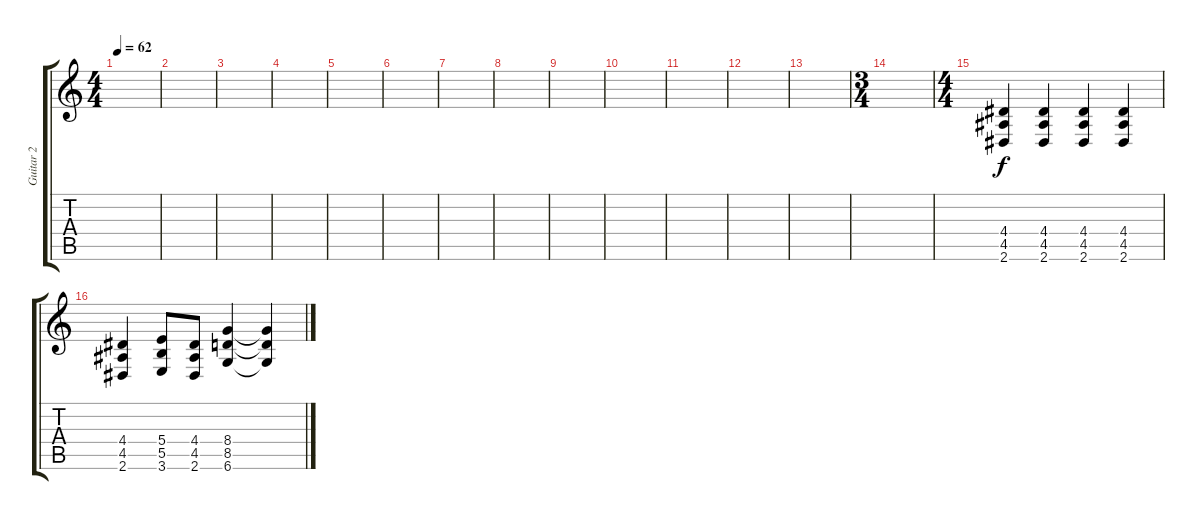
\track ("Guitar 2" "Guitar 2") {instrument overdrivenguitar}
\staff {score tabs}
\tuning (Db4 Ab3 E3 B2 Gb2 Db2) {hide}
\ts (4 4)
\tempo 62
\clef g2
\ks c
|
|
|
|
|
|
|
|
|
|
|
|
|
\ts (3 4)
|
\ts (4 4)
(4.4 4.5 2.6).4 (4.4 4.5 2.6).4 (4.4 4.5 2.6).4 (4.4 4.5 2.6).4 |
(4.4 4.5 2.6).4 (5.4 5.5 3.6).8 (4.4 4.5 2.6).8 (8.4 8.5 6.6).4 (8.4{t} 8.5{t} 6.6{t}).4
